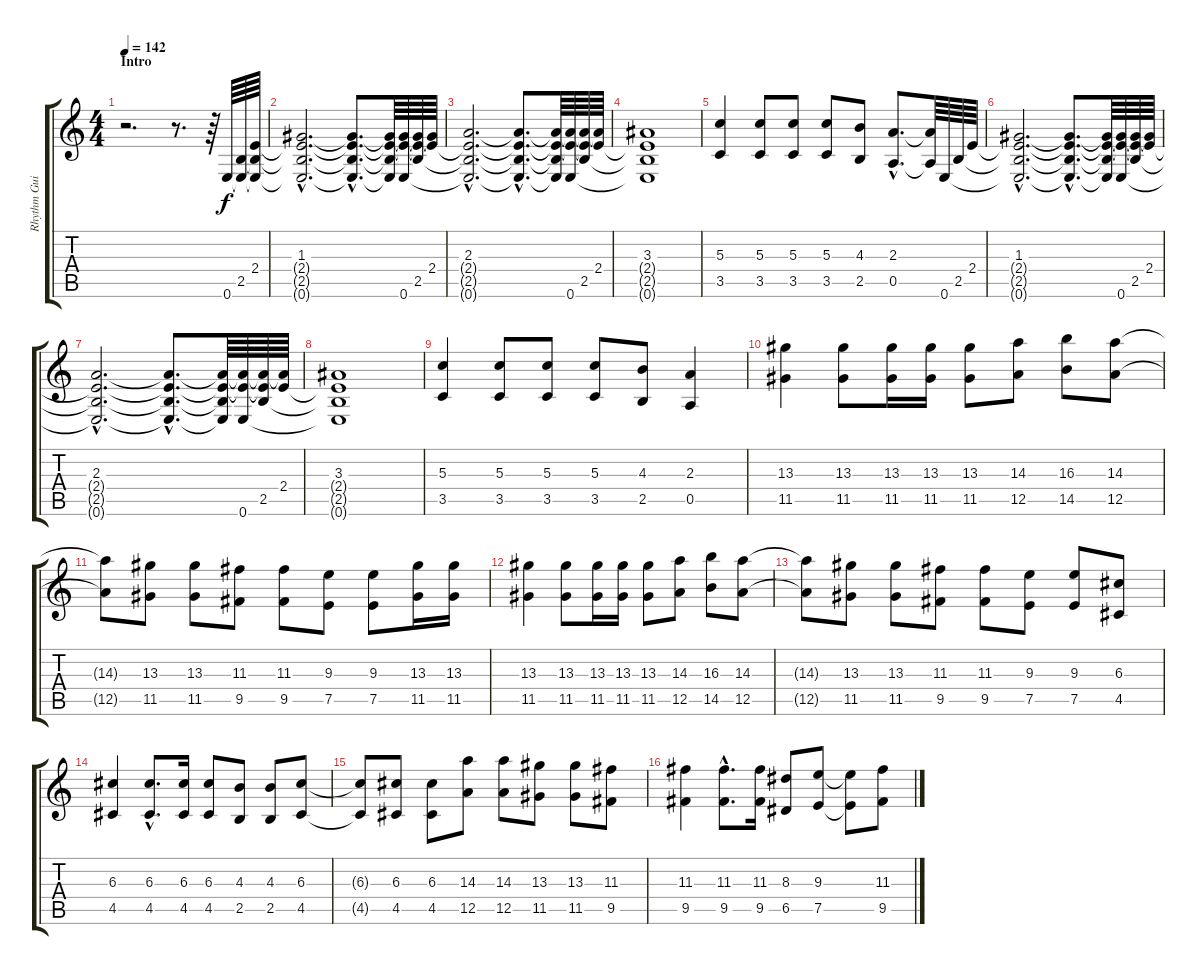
\track ("Rhythm Guitar 2" "Rhythm Gui") {instrument overdrivenguitar}
\staff {score tabs}
\tuning (E4 B3 G3 D3 A2 E2) {hide}
\ts (4 4)
\section ("" "Intro")
\tempo 142
\clef g2
\ks c
r.2{d dy f instrument overdrivenguitar} r.8{d} r.64 0.6.64 (2.5 0.6{t}).64 (2.4 2.5{t} 0.6{t}).64 |
(1.3{hac} 2.4{hac t} 2.5{hac t} 0.6{hac t}).2{d} (1.3{hac t} 2.4{hac t} 2.5{hac t} 0.6{hac t}).8{d} (1.3{t} 2.4{t} 2.5{t} 0.6{t}).64 (1.3{t} 2.4{t} 0.6).64 (1.3{t} 2.4{t} 2.5).64 (1.3{t} 2.4).64 |
(2.3{hac} 2.4{hac t} 2.5{hac t} 0.6{hac t}).2{d} (2.3{hac t} 2.4{hac t} 2.5{hac t} 0.6{hac t}).8{d} (2.3{t} 2.4{t} 2.5{t} 0.6{t}).64 (2.3{t} 2.4{t} 0.6).64 (2.3{t} 2.4{t} 2.5).64 (2.3{t} 2.4).64 |
(3.3 2.4{t} 2.5{t} 0.6{t}).1 |
(5.3 3.5).4 (5.3 3.5).8 (5.3 3.5).8 (5.3 3.5).8 (4.3 2.5).8 (2.3{hac} 0.5{hac}).8{d} (2.3{t} 0.5{t}).64 0.6.64 2.5.64 2.4.64 |
(1.3{hac} 2.4{hac t} 2.5{hac t} 0.6{hac t}).2{d} (1.3{hac t} 2.4{hac t} 2.5{hac t} 0.6{hac t}).8{d} (1.3{t} 2.4{t} 2.5{t} 0.6{t}).64 (1.3{t} 2.4{t} 0.6).64 (1.3{t} 2.4{t} 2.5).64 (1.3{t} 2.4).64 |
(2.3{hac} 2.4{hac t} 2.5{hac t} 0.6{hac t}).2{d} (2.3{hac t} 2.4{hac t} 2.5{hac t} 0.6{hac t}).8{d} (2.3{t} 2.4{t} 2.5{t} 0.6{t}).64 (2.3{t} 2.4{t} 0.6).64 (2.3{t} 2.4{t} 2.5).64 (2.3{t} 2.4).64 |
(3.3 2.4{t} 2.5{t} 0.6{t}).1 |
(5.3 3.5).4 (5.3 3.5).8 (5.3 3.5).8 (5.3 3.5).8 (4.3 2.5).8 (2.3 0.5).4 |
(13.3 11.5).4 (13.3 11.5).8 (13.3 11.5).16 (13.3 11.5).16 (13.3 11.5).8 (14.3 12.5).8 (16.3 14.5).8 (14.3 12.5).8 |
(14.3{t} 12.5{t}).8 (13.3 11.5).8 (13.3 11.5).8 (11.3 9.5).8 (11.3 9.5).8 (9.3 7.5).8 (9.3 7.5).8 (13.3 11.5).16 (13.3 11.5).16 |
(13.3 11.5).4 (13.3 11.5).8 (13.3 11.5).16 (13.3 11.5).16 (13.3 11.5).8 (14.3 12.5).8 (16.3 14.5).8 (14.3 12.5).8 |
(14.3{t} 12.5{t}).8 (13.3 11.5).8 (13.3 11.5).8 (11.3 9.5).8 (11.3 9.5).8 (9.3 7.5).8 (9.3 7.5).8 (6.3 4.5).8 |
(6.3 4.5).4 (6.3{hac} 4.5{hac}).8{d} (6.3 4.5).16 (6.3 4.5).8 (4.3 2.5).8 (4.3 2.5).8 (6.3 4.5).8 |
(6.3{t} 4.5{t}).8 (6.3 4.5).8 (6.3 4.5).8 (14.3 12.5).8 (14.3 12.5).8 (13.3 11.5).8 (13.3 11.5).8 (11.3 9.5).8 |
(11.3 9.5).4 (11.3{hac} 9.5{hac}).8{d} (11.3 9.5).16 (8.3 6.5).8 (9.3 7.5).8 (9.3{t} 7.5{t}).8 (11.3 9.5).8
